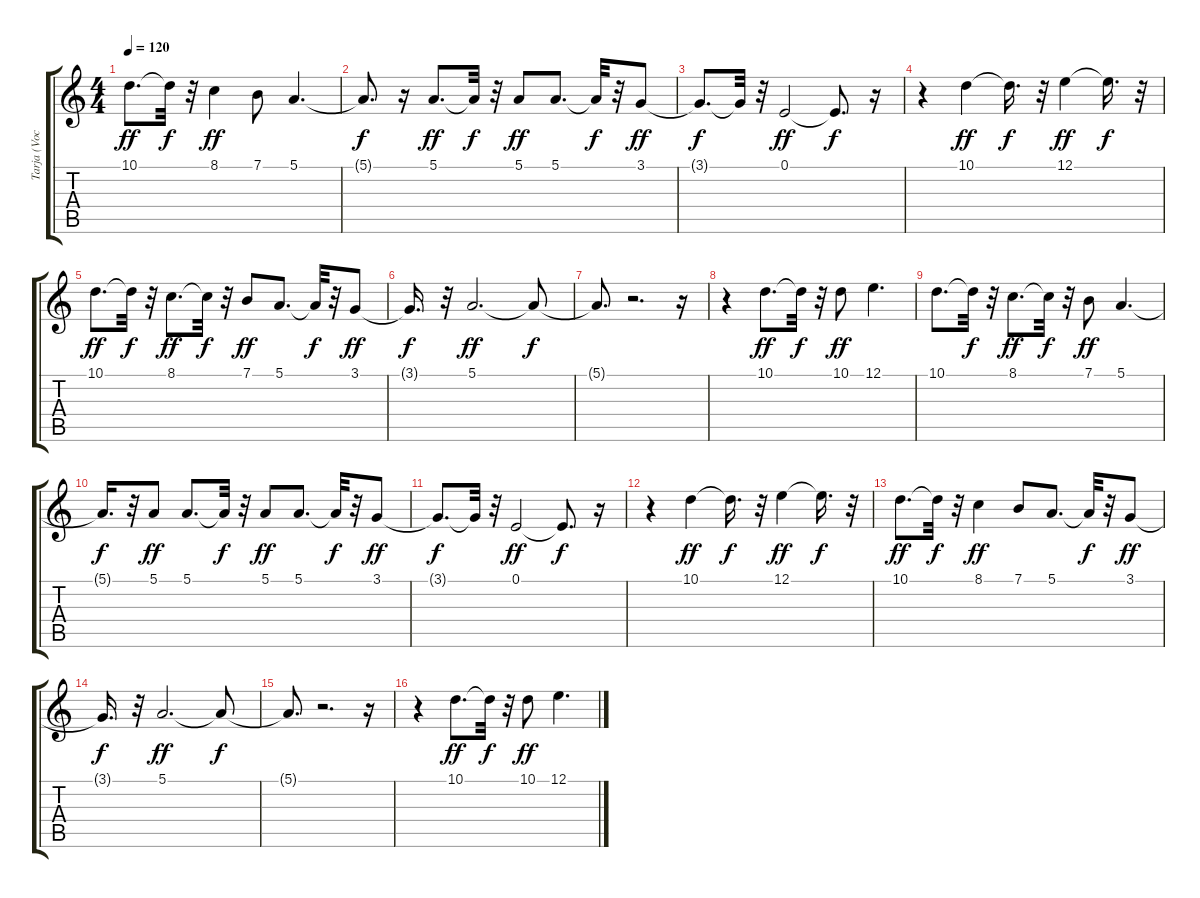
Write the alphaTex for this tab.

\track ("Tarja (Vocals)" "Tarja (Voc") {instrument acousticgrandpiano}
\staff {score tabs}
\tuning (E4 B3 G3 D3 A2 E2) {hide}
\ts (4 4)
\tempo 120
\clef g2
\ks c
10.1.8{d dy ff} 10.1{t}.32{dy f} r.32 8.1.4{dy ff} 7.1.8 5.1.4{d} |
5.1{t}.8{d dy f} r.16 5.1.8{d dy ff} 5.1{t}.32{dy f} r.32 5.1.8{dy ff} 5.1.8{d} 5.1{t}.32{dy f} r.32 3.1.8{dy ff} |
3.1{t}.8{d dy f} 3.1{t}.32 r.32 0.1.2{dy ff} 0.1{t}.8{d dy f} r.16 |
r.4 10.1.4{dy ff} 10.1{t}.16{d dy f} r.32 12.1.4{dy ff} 12.1{t}.16{d dy f} r.32 |
10.1.8{d dy ff} 10.1{t}.32{dy f} r.32 8.1.8{d dy ff} 8.1{t}.32{dy f} r.32 7.1.8{dy ff} 5.1.8{d} 5.1{t}.32{dy f} r.32 3.1.8{dy ff} |
3.1{t}.16{d dy f} r.32 5.1.2{d dy ff} 5.1{t}.8{dy f} |
5.1{t}.8{d} r.2{d} r.16 |
r.4 10.1.8{d dy ff} 10.1{t}.32{dy f} r.32 10.1.8{dy ff} 12.1.4{d} |
10.1.8{d} 10.1{t}.32{dy f} r.32 8.1.8{d dy ff} 8.1{t}.32{dy f} r.32 7.1.8{dy ff} 5.1.4{d} |
5.1{t}.16{d dy f} r.32 5.1.8{dy ff} 5.1.8{d} 5.1{t}.32{dy f} r.32 5.1.8{dy ff} 5.1.8{d} 5.1{t}.32{dy f} r.32 3.1.8{dy ff} |
3.1{t}.8{d dy f} 3.1{t}.32 r.32 0.1.2{dy ff} 0.1{t}.8{d dy f} r.16 |
r.4 10.1.4{dy ff} 10.1{t}.16{d dy f} r.32 12.1.4{dy ff} 12.1{t}.16{d dy f} r.32 |
10.1.8{d dy ff} 10.1{t}.32{dy f} r.32 8.1.4{dy ff} 7.1.8 5.1.8{d} 5.1{t}.32{dy f} r.32 3.1.8{dy ff} |
3.1{t}.16{d dy f} r.32 5.1.2{d dy ff} 5.1{t}.8{dy f} |
5.1{t}.8{d} r.2{d} r.16 |
r.4 10.1.8{d dy ff} 10.1{t}.32{dy f} r.32 10.1.8{dy ff} 12.1.4{d}
